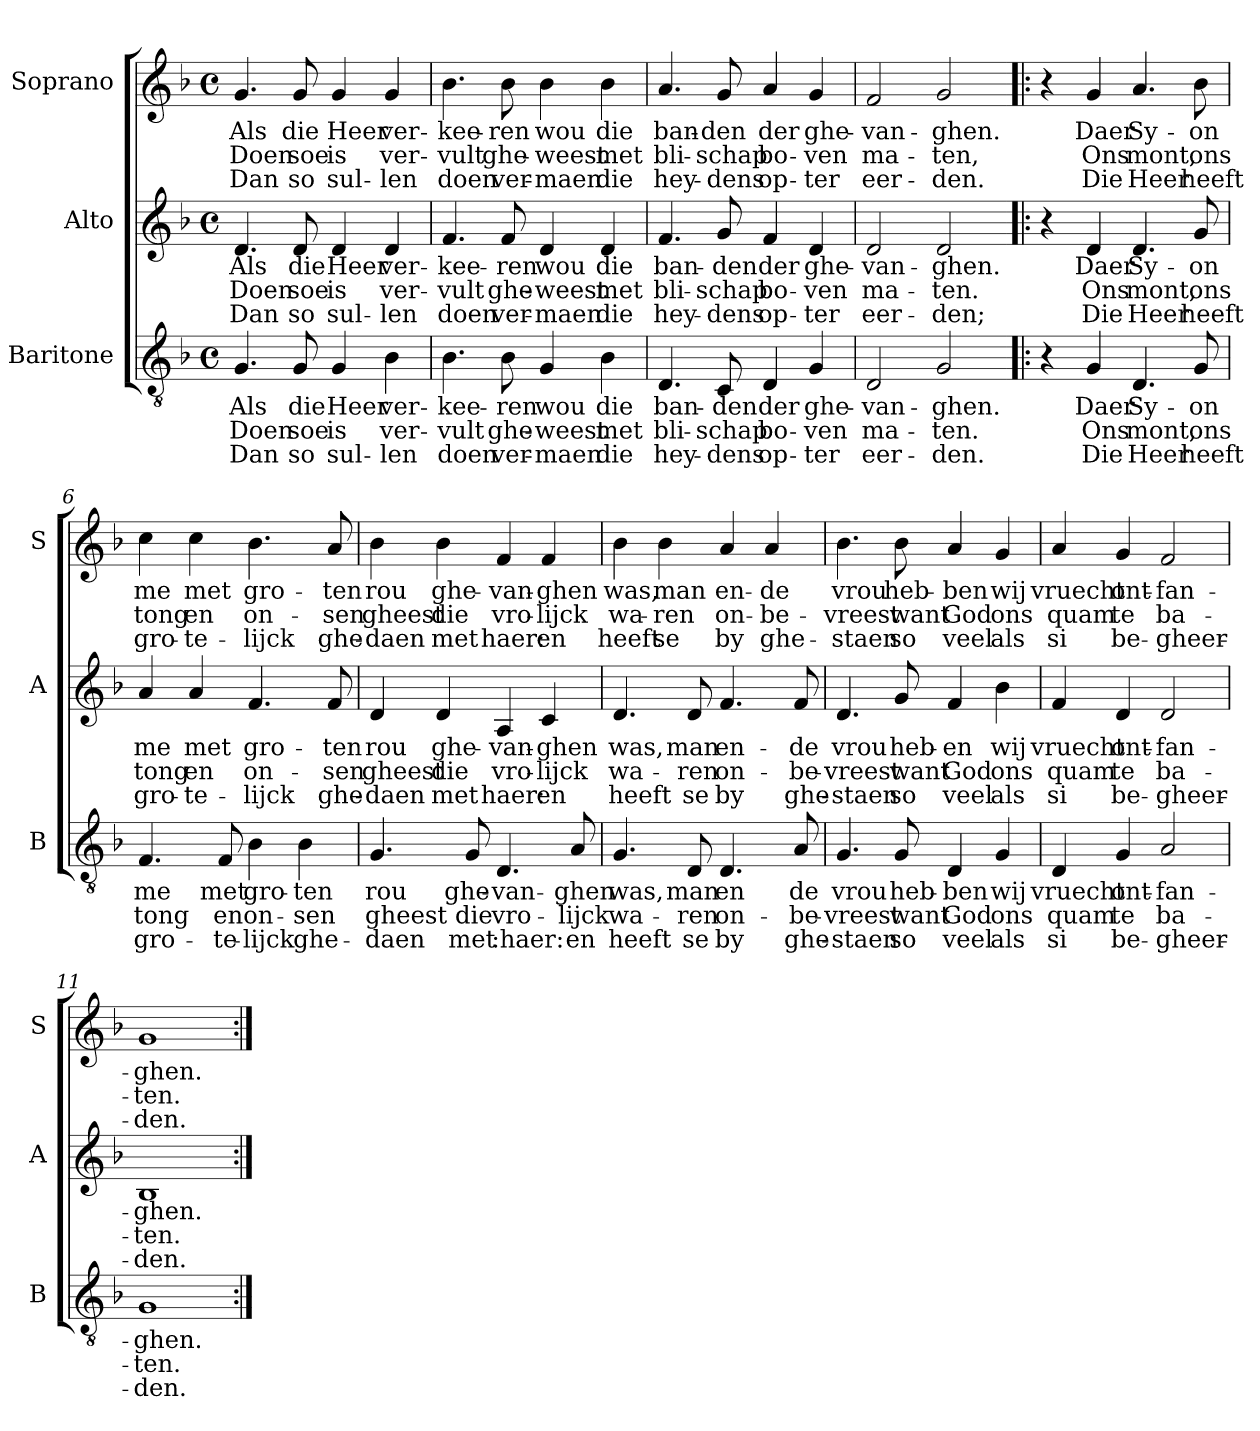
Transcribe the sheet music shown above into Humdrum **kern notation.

**kern	**text	**text	**text	**kern	**text	**text	**text	**kern	**text	**text	**text
*part3	*part3	*part3	*part3	*part2	*part2	*part2	*part2	*part1	*part1	*part1	*part1
*staff3	*staff3	*staff3	*staff3	*staff2	*staff2	*staff2	*staff2	*staff1	*staff1	*staff1	*staff1
*I"Baritone	*	*	*	*I"Alto	*	*	*	*I"Soprano	*	*	*
*I'B	*	*	*	*I'A	*	*	*	*I'S	*	*	*
*clefGv2	*	*	*	*clefG2	*	*	*	*clefG2	*	*	*
*k[b-]	*	*	*	*k[b-]	*	*	*	*k[b-]	*	*	*
*F:	*	*	*	*F:	*	*	*	*F:	*	*	*
*M4/4	*	*	*	*M4/4	*	*	*	*M4/4	*	*	*
*met(c)	*	*	*	*met(c)	*	*	*	*met(c)	*	*	*
=1	=1	=1	=1	=1	=1	=1	=1	=1	=1	=1	=1
!	!LO:LY:b	!LO:LY:b	!LO:LY:b	!	!LO:LY:b	!LO:LY:b	!LO:LY:b	!	!LO:LY:b	!LO:LY:b	!LO:LY:b
4.G/	Als	Doen	Dan	4.d/	Als	Doen	Dan	4.g/	Als	Doen	Dan
!	!LO:LY:b	!LO:LY:b	!LO:LY:b	!	!LO:LY:b	!LO:LY:b	!LO:LY:b	!	!LO:LY:b	!LO:LY:b	!LO:LY:b
8G/	die	soe	so	8d/	die	soe	so	8g/	die	soe	so
!	!LO:LY:b	!LO:LY:b	!LO:LY:b	!	!LO:LY:b	!LO:LY:b	!LO:LY:b	!	!LO:LY:b	!LO:LY:b	!LO:LY:b
4G/	Heer	is	sul-	4d/	Heer	is	sul-	4g/	Heer	is	sul-
!	!LO:LY:b	!LO:LY:b	!LO:LY:b	!	!LO:LY:b	!LO:LY:b	!LO:LY:b	!	!LO:LY:b	!LO:LY:b	!LO:LY:b
4B-\	ver-	ver-	-len	4d/	ver-	ver-	-len	4g/	ver-	ver-	-len
=2	=2	=2	=2	=2	=2	=2	=2	=2	=2	=2	=2
!	!LO:LY:b	!LO:LY:b	!LO:LY:b	!	!LO:LY:b	!LO:LY:b	!LO:LY:b	!	!LO:LY:b	!LO:LY:b	!LO:LY:b
4.B-\	-kee-	-vult	doen	4.f/	-kee-	-vult	doen	4.b-\	-kee-	-vult	doen
!	!LO:LY:b	!LO:LY:b	!LO:LY:b	!	!LO:LY:b	!LO:LY:b	!LO:LY:b	!	!LO:LY:b	!LO:LY:b	!LO:LY:b
8B-\	-ren	ghe-	ver-	8f/	-ren	ghe-	ver-	8b-\	-ren	ghe-	ver-
!	!LO:LY:b	!LO:LY:b	!LO:LY:b	!	!LO:LY:b	!LO:LY:b	!LO:LY:b	!	!LO:LY:b	!LO:LY:b	!LO:LY:b
4G/	wou	-weest	-maen	4d/	wou	-weest	-maen	4b-\	wou	-weest	-maen
!	!LO:LY:b	!LO:LY:b	!LO:LY:b	!	!LO:LY:b	!LO:LY:b	!LO:LY:b	!	!LO:LY:b	!LO:LY:b	!LO:LY:b
4B-\	die	met	die	4d/	die	met	die	4b-\	die	met	die
=3	=3	=3	=3	=3	=3	=3	=3	=3	=3	=3	=3
!	!LO:LY:b	!LO:LY:b	!LO:LY:b	!	!LO:LY:b	!LO:LY:b	!LO:LY:b	!	!LO:LY:b	!LO:LY:b	!LO:LY:b
4.D/	ban-	bli-	hey-	4.f/	ban-	bli-	hey-	4.a/	ban-	bli-	hey-
!	!LO:LY:b	!LO:LY:b	!LO:LY:b	!	!LO:LY:b	!LO:LY:b	!LO:LY:b	!	!LO:LY:b	!LO:LY:b	!LO:LY:b
8C/	-den	-schap	-dens	8g/	-den	-schap	-dens	8g/	-den	-schap	-dens
!	!LO:LY:b	!LO:LY:b	!LO:LY:b	!	!LO:LY:b	!LO:LY:b	!LO:LY:b	!	!LO:LY:b	!LO:LY:b	!LO:LY:b
4D/	der	bo-	op-	4f/	der	bo-	op-	4a/	der	bo-	op-
!	!LO:LY:b	!LO:LY:b	!LO:LY:b	!	!LO:LY:b	!LO:LY:b	!LO:LY:b	!	!LO:LY:b	!LO:LY:b	!LO:LY:b
4G/	ghe-	-ven	-ter	4d/	ghe-	-ven	-ter	4g/	ghe-	-ven	-ter
!!LO:LB:g=z
=4	=4	=4	=4	=4	=4	=4	=4	=4	=4	=4	=4
!	!LO:LY:b	!LO:LY:b	!LO:LY:b	!	!LO:LY:b	!LO:LY:b	!LO:LY:b	!	!LO:LY:b	!LO:LY:b	!LO:LY:b
2D/	-van-	ma-	eer-	2d/	-van-	ma-	eer-	2f/	-van-	ma-	eer-
!	!LO:LY:b	!LO:LY:b	!LO:LY:b	!	!LO:LY:b	!LO:LY:b	!LO:LY:b	!	!LO:LY:b	!LO:LY:b	!LO:LY:b
2G/	-ghen.	-ten.	-den.	2d/	-ghen.	-ten.	-den;	2g/	-ghen.	-ten,	-den.
=5!|:	=5!|:	=5!|:	=5!|:	=5!|:	=5!|:	=5!|:	=5!|:	=5!|:	=5!|:	=5!|:	=5!|:
4r	.	.	.	4r	.	.	.	4r	.	.	.
!	!LO:LY:b	!LO:LY:b	!LO:LY:b	!	!LO:LY:b	!LO:LY:b	!LO:LY:b	!	!LO:LY:b	!LO:LY:b	!LO:LY:b
4G/	Daer	Ons	Die	4d/	Daer	Ons	Die	4g/	Daer	Ons	Die
!	!LO:LY:b	!LO:LY:b	!LO:LY:b	!	!LO:LY:b	!LO:LY:b	!LO:LY:b	!	!LO:LY:b	!LO:LY:b	!LO:LY:b
4.D/	Sy-	mont,	Heer	4.d/	Sy-	mont,	Heer	4.a/	Sy-	mont,	Heer
!	!LO:LY:b	!LO:LY:b	!LO:LY:b	!	!LO:LY:b	!LO:LY:b	!LO:LY:b	!	!LO:LY:b	!LO:LY:b	!LO:LY:b
8G/	-on	ons	heeft	8g/	-on	ons	heeft	8b-\	-on	ons	heeft
=6	=6	=6	=6	=6	=6	=6	=6	=6	=6	=6	=6
!	!LO:LY:b	!LO:LY:b	!LO:LY:b	!	!LO:LY:b	!LO:LY:b	!LO:LY:b	!	!LO:LY:b	!LO:LY:b	!LO:LY:b
4.F/	me	tong	gro-	4a/	me	tong	gro-	4cc\	me	tong	gro-
!	!	!	!	!	!LO:LY:b	!LO:LY:b	!LO:LY:b	!	!LO:LY:b	!LO:LY:b	!LO:LY:b
.	.	.	.	4a/	met	en	-te-	4cc\	met	en	-te-
!	!LO:LY:b	!LO:LY:b	!LO:LY:b	!	!	!	!	!	!	!	!
8F/	met	en	-te-	.	.	.	.	.	.	.	.
!	!LO:LY:b	!LO:LY:b	!LO:LY:b	!	!LO:LY:b	!LO:LY:b	!LO:LY:b	!	!LO:LY:b	!LO:LY:b	!LO:LY:b
4B-\	gro-	on-	-lijck	4.f/	gro-	on-	-lijck	4.b-\	gro-	on-	-lijck
!	!LO:LY:b	!LO:LY:b	!LO:LY:b	!	!	!	!	!	!	!	!
4B-\	-ten	-sen	ghe-	.	.	.	.	.	.	.	.
!	!	!	!	!	!LO:LY:b	!LO:LY:b	!LO:LY:b	!	!LO:LY:b	!LO:LY:b	!LO:LY:b
.	.	.	.	8f/	-ten	-sen	ghe-	8a/	-ten	-sen	ghe-
=7	=7	=7	=7	=7	=7	=7	=7	=7	=7	=7	=7
!	!LO:LY:b	!LO:LY:b	!LO:LY:b	!	!LO:LY:b	!LO:LY:b	!LO:LY:b	!	!LO:LY:b	!LO:LY:b	!LO:LY:b
4.G/	rou	gheest	-daen	4d/	rou	gheest	-daen	4b-\	rou	gheest	-daen
!	!	!	!	!	!LO:LY:b	!LO:LY:b	!LO:LY:b	!	!LO:LY:b	!LO:LY:b	!LO:LY:b
.	.	.	.	4d/	ghe-	die	met	4b-\	ghe-	die	met
!	!LO:LY:b	!LO:LY:b	!LO:LY:b	!	!	!	!	!	!	!	!
8G/	ghe-	die	met	.	.	.	.	.	.	.	.
!	!LO:LY:b	!LO:LY:b	!LO:LY:b	!	!LO:LY:b	!LO:LY:b	!LO:LY:b	!	!LO:LY:b	!LO:LY:b	!LO:LY:b
4.D/	-van-	vro-	:haer:	4A/	-van-	vro-	haer:	4f/	-van-	vro-	haer:
!	!	!	!	!	!LO:LY:b	!LO:LY:b	!LO:LY:b	!	!LO:LY:b	!LO:LY:b	!LO:LY:b
.	.	.	.	4c/	-ghen	-lijck	en	4f/	-ghen	-lijck	en
!	!LO:LY:b	!LO:LY:b	!LO:LY:b	!	!	!	!	!	!	!	!
8A/	-ghen	-lijck	en	.	.	.	.	.	.	.	.
!!LO:PB:g=z
=8	=8	=8	=8	=8	=8	=8	=8	=8	=8	=8	=8
!	!LO:LY:b	!LO:LY:b	!LO:LY:b	!	!LO:LY:b	!LO:LY:b	!LO:LY:b	!	!LO:LY:b	!LO:LY:b	!LO:LY:b
4.G/	was,	wa-	heeft	4.d/	was,	wa-	heeft	4b-\	was,	wa-	heeft
!	!	!	!	!	!	!	!	!	!LO:LY:b	!LO:LY:b	!LO:LY:b
.	.	.	.	.	.	.	.	4b-\	man	-ren	se
!	!LO:LY:b	!LO:LY:b	!LO:LY:b	!	!LO:LY:b	!LO:LY:b	!LO:LY:b	!	!	!	!
8D/	man	-ren	se	8d/	man	-ren	se	.	.	.	.
!	!LO:LY:b	!LO:LY:b	!LO:LY:b	!	!LO:LY:b	!LO:LY:b	!LO:LY:b	!	!LO:LY:b	!LO:LY:b	!LO:LY:b
4.D/	en	on-	by	4.f/	en-	on-	by	4a/	en-	on-	by
!	!	!	!	!	!	!	!	!	!LO:LY:b	!LO:LY:b	!LO:LY:b
.	.	.	.	.	.	.	.	4a/	-de	-be-	ghe-
!	!LO:LY:b	!LO:LY:b	!LO:LY:b	!	!LO:LY:b	!LO:LY:b	!LO:LY:b	!	!	!	!
8A/	de	-be-	ghe-	8f/	-de	-be-	ghe-	.	.	.	.
=9	=9	=9	=9	=9	=9	=9	=9	=9	=9	=9	=9
!	!LO:LY:b	!LO:LY:b	!LO:LY:b	!	!LO:LY:b	!LO:LY:b	!LO:LY:b	!	!LO:LY:b	!LO:LY:b	!LO:LY:b
4.G/	vrou	-vreest	-staen	4.d/	vrou	-vreest	-staen	4.b-\	vrou	-vreest	-staen
!	!LO:LY:b	!LO:LY:b	!LO:LY:b	!	!LO:LY:b	!LO:LY:b	!LO:LY:b	!	!LO:LY:b	!LO:LY:b	!LO:LY:b
8G/	heb-	want	so	8g/	heb-	want	so	8b-\	heb-	want	so
!	!LO:LY:b	!LO:LY:b	!LO:LY:b	!	!LO:LY:b	!LO:LY:b	!LO:LY:b	!	!LO:LY:b	!LO:LY:b	!LO:LY:b
4D/	-ben	God	veel	4f/	-en	God	veel	4a/	-ben	God	veel
!	!LO:LY:b	!LO:LY:b	!LO:LY:b	!	!LO:LY:b	!LO:LY:b	!LO:LY:b	!	!LO:LY:b	!LO:LY:b	!LO:LY:b
4G/	wij	ons	als	4b-\	wij	ons	als	4g/	wij	ons	als
=10	=10	=10	=10	=10	=10	=10	=10	=10	=10	=10	=10
!	!LO:LY:b	!LO:LY:b	!LO:LY:b	!	!LO:LY:b	!LO:LY:b	!LO:LY:b	!	!LO:LY:b	!LO:LY:b	!LO:LY:b
4D/	vruecht	quam	si	4f/	vruecht	quam	si	4a/	vruecht	quam	si
!	!LO:LY:b	!LO:LY:b	!LO:LY:b	!	!LO:LY:b	!LO:LY:b	!LO:LY:b	!	!LO:LY:b	!LO:LY:b	!LO:LY:b
4G/	ont-	te	be-	4d/	ont-	te	be-	4g/	ont-	te	be-
!	!LO:LY:b	!LO:LY:b	!LO:LY:b	!	!LO:LY:b	!LO:LY:b	!LO:LY:b	!	!LO:LY:b	!LO:LY:b	!LO:LY:b
2A/	-fan-	ba-	-gheer-	2d/	-fan-	ba-	-gheer-	2f/	-fan-	ba-	-gheer-
=11	=11	=11	=11	=11	=11	=11	=11	=11	=11	=11	=11
!	!LO:LY:b	!LO:LY:b	!LO:LY:b	!	!LO:LY:b	!LO:LY:b	!LO:LY:b	!	!LO:LY:b	!LO:LY:b	!LO:LY:b
1G	-ghen.	-ten.	-den.	1B-	-ghen.	-ten.	-den.	1g	-ghen.	-ten.	-den.
=:|!	=:|!	=:|!	=:|!	=:|!	=:|!	=:|!	=:|!	=:|!	=:|!	=:|!	=:|!
*-	*-	*-	*-	*-	*-	*-	*-	*-	*-	*-	*-
